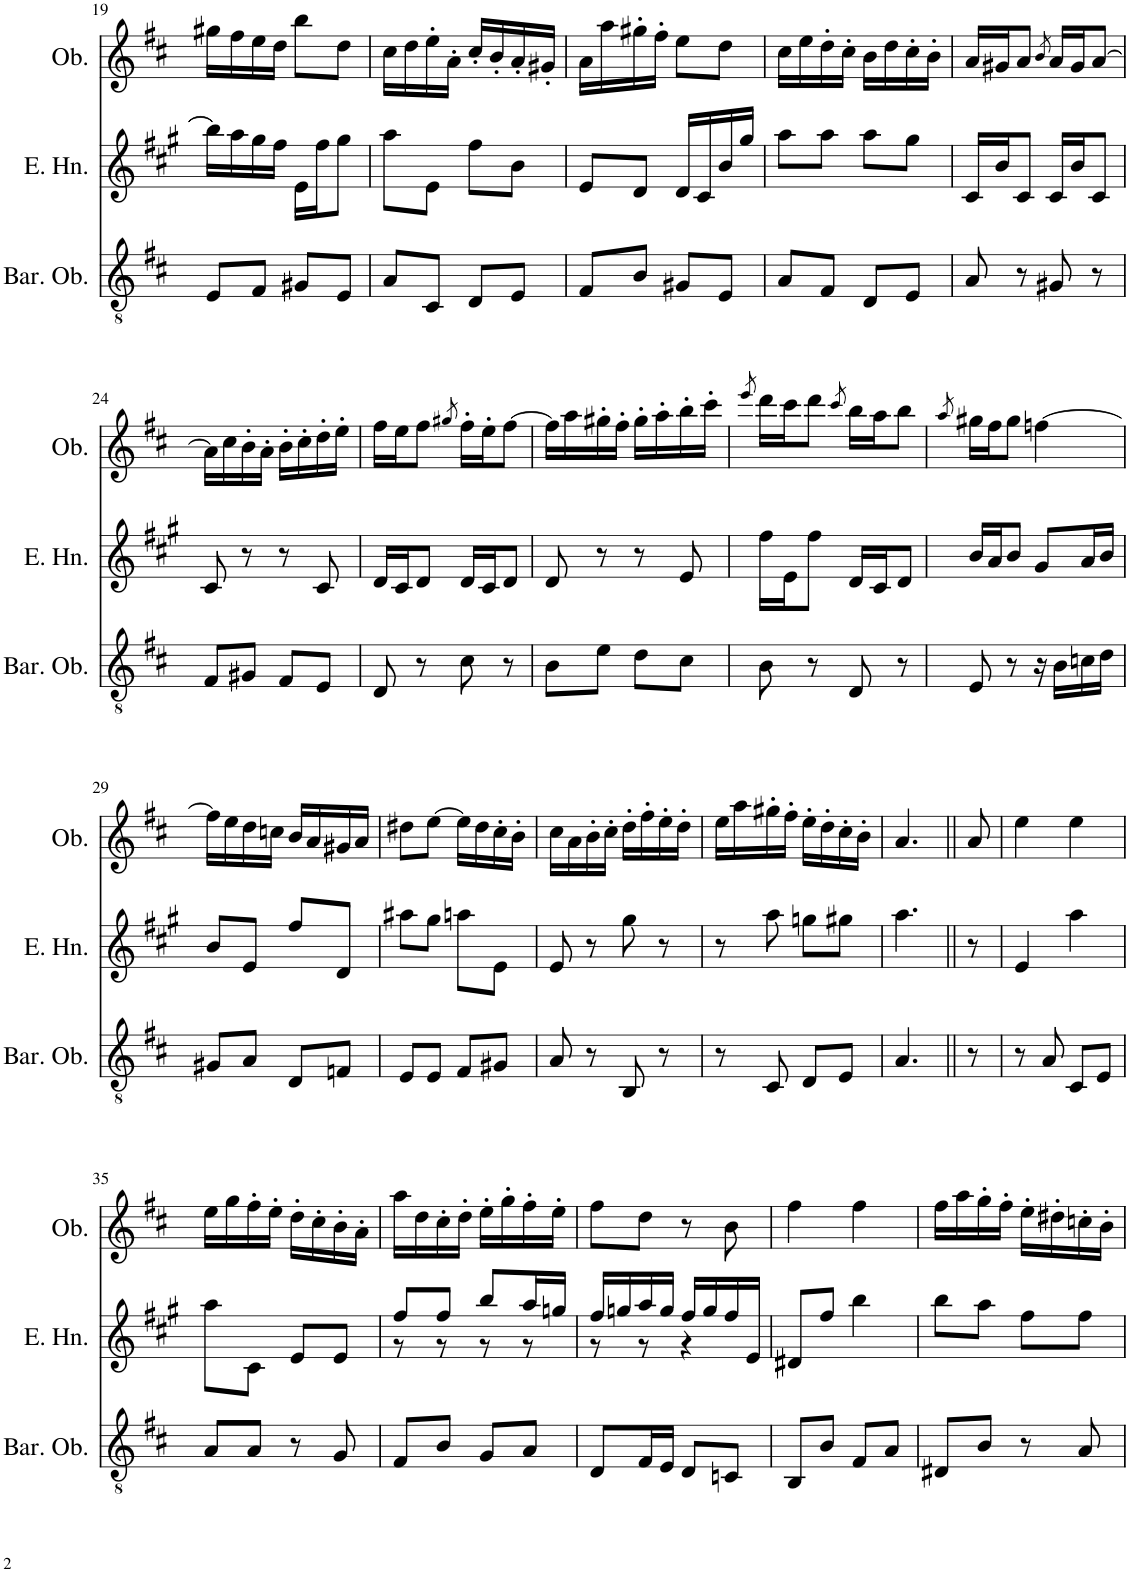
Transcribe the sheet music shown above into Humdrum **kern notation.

**kern	**kern	**kern
*part3	*part2	*part1
*staff3	*staff2	*staff1
*I"Baritone Oboe	*I"English Horn	*I"Oboe
*I'Bar. Ob.	*I'E. Hn.	*I'Ob.
!!LO:PB:g=z
*clefGv2	*clefG2	*clefG2
*	*Trd4c7	*
*k[f#c#]	*k[f#c#g#]	*k[f#c#]
*M2/4	*M2/4	*M2/4
=19	=19	=19
8E/L	16bb\LL]	16gg#X\LL
.	16aa\	16ff#\
8F#/J	16gg#\	16ee\
.	16ff#\JJ	16dd\JJ
8G#X/L	16e\LL	8bb\L
.	16ff#\J	.
8E/J	8gg#\J	8dd\J
=20	=20	=20
8A/L	8aa\L	16cc#\LL
.	.	16dd\
8C#/J	8e\J	16ee'\
.	.	16a'\JJ
8D/L	8ff#\L	16cc#'/LL
.	.	16b'/
8E/J	8b\J	16a'/
.	.	16g#X'/JJ
=21	=21	=21
8F#/L	8e/L	16a\LL
.	.	16aa\
8B/J	8d/J	16gg#X'\
.	.	16ff#'\JJ
8G#X/L	16d/LL	8ee\L
.	16c#/	.
8E/J	16b/	8dd\J
.	16gg#/JJ	.
=22	=22	=22
8A/L	8aa\L	16cc#\LL
.	.	16ee\
8F#/J	8aa\J	16dd'\
.	.	16cc#'\JJ
8D/L	8aa\L	16b\LL
.	.	16dd\
8E/J	8gg#\J	16cc#'\
.	.	16b'\JJ
=23	=23	=23
8A/	16c#/LL	16a/LL
.	16b/J	16g#X/J
8r	8c#/J	8a/J
.	.	8qb/
8G#X/	16c#/LL	16a/LL
.	16b/J	16g#/J
8r	8c#/J	[8a/J
!!LO:LB:g=z
=24	=24	=24
8F#/L	8c#/	16a\LL]
.	.	16cc#\
8G#X/J	8r	16b'\
.	.	16a'\JJ
8F#/L	8r	16b'\LL
.	.	16cc#'\
8E/J	8c#/	16dd'\
.	.	16ee'\JJ
=25	=25	=25
8D/	16d/LL	16ff#\LL
.	16c#/J	16ee\J
8r	8d/J	8ff#\J
.	.	8qgg#X/
8c#\	16d/LL	16ff#'\LL
.	16c#/J	16ee'\J
8r	8d/J	[8ff#\J
=26	=26	=26
8B\L	8d/	16ff#\LL]
.	.	16aa\
8e\J	8r	16gg#X'\
.	.	16ff#'\JJ
8d\L	8r	16gg#'\LL
.	.	16aa'\
8c#\J	8e/	16bb'\
.	.	16ccc#'\JJ
=27	=27	=27
.	.	8qeee/
8B\	16ff#\LL	16ddd\LL
.	16e\J	16ccc#\J
8r	8ff#\J	8ddd\J
.	.	8qccc#/
8D/	16d/LL	16bb\LL
.	16c#/J	16aa\J
8r	8d/J	8bb\J
=28	=28	=28
.	.	8qaa/
8E/	16b/LL	16gg#X\LL
.	16a/J	16ff#\J
8r	8b/J	8gg#\J
16r	8g#/L	[4ffn\
16B\LL	.	.
16cn\	16a/L	.
16d\JJ	16b/JJ	.
!!LO:LB:g=z
=29	=29	=29
8G#X/L	8b/L	16ff\LL]
.	.	16ee\
8A/J	8e/J	16dd\
.	.	16ccn\JJ
8D/L	8ff#/L	16b/LL
.	.	16a/
8Fn/J	8d/J	16g#X/
.	.	16a/JJ
=30	=30	=30
8E/L	8aa#X\L	8dd#X\L
8E/J	8gg#\J	[8ee\J
8F#/L	8aan\L	16ee\LL]
.	.	16dd#\
8G#X/J	8e\J	16cc#'\
.	.	16b'\JJ
=31	=31	=31
8A/	8e/	16cc#\LL
.	.	16a\
8r	8r	16b'\
.	.	16cc#'\JJ
8BB/	8gg#\	16dd'\LL
.	.	16ff#'\
8r	8r	16ee'\
.	.	16dd'\JJ
=32	=32	=32
8r	8r	16ee\LL
.	.	16aa\
8C#/	8aa\	16gg#X'\
.	.	16ff#'\JJ
8D/L	8ggn\L	16ee'\LL
.	.	16dd'\
8E/J	8gg#X\J	16cc#'\
.	.	16b'\JJ
=33	=33	=33
4.A/	4.aa\	4.a/
8r	8r	8a/
=34	=34	=34
8r	4e/	4ee\
8A/	.	.
8C#/L	4aa\	4ee\
8E/J	.	.
!!LO:LB:g=z
=35	=35	=35
8A/L	8aa\L	16ee\LL
.	.	16gg\
8A/J	8c#\J	16ff#'\
.	.	16ee'\JJ
8r	8e/L	16dd'\LL
.	.	16cc#'\
8G/	8e/J	16b'\
.	.	16a'\JJ
=36	=36	=36
*	*^	*
8F#/L	8ff#/L	8r	16aa\LL
.	.	.	16dd\
8B/J	8ff#/J	8r	16cc#'\
.	.	.	16dd'\JJ
8G/L	8bb/L	8r	16ee'\LL
.	.	.	16gg'\
8A/J	16aa/L	8r	16ff#'\
.	16ggn/JJ	.	16ee'\JJ
=37	=37	=37	=37
8D/L	16ff#/LL	8r	8ff#\L
.	16ggn/	.	.
16F#/L	16aa/	8r	8dd\J
16E/JJ	16gg/JJ	.	.
8D/L	16ff#/LL	4r	8r
.	16gg/	.	.
8Cn/J	16ff#/	.	8b\
.	16e/JJ	.	.
*	*v	*v	*
=38	=38	=38
8BB/L	8d#X/L	4ff#\
8B/J	8ff#/J	.
8F#/L	4bb\	4ff#\
8A/J	.	.
=39	=39	=39
8D#X/L	8bb\L	16ff#\LL
.	.	16aa\
8B/J	8aa\J	16gg'\
.	.	16ff#'\JJ
8r	8ff#\L	16ee'\LL
.	.	16dd#X'\
8A/	8ff#\J	16ccn'\
.	.	16b'\JJ
=	=	=
*-	*-	*-
